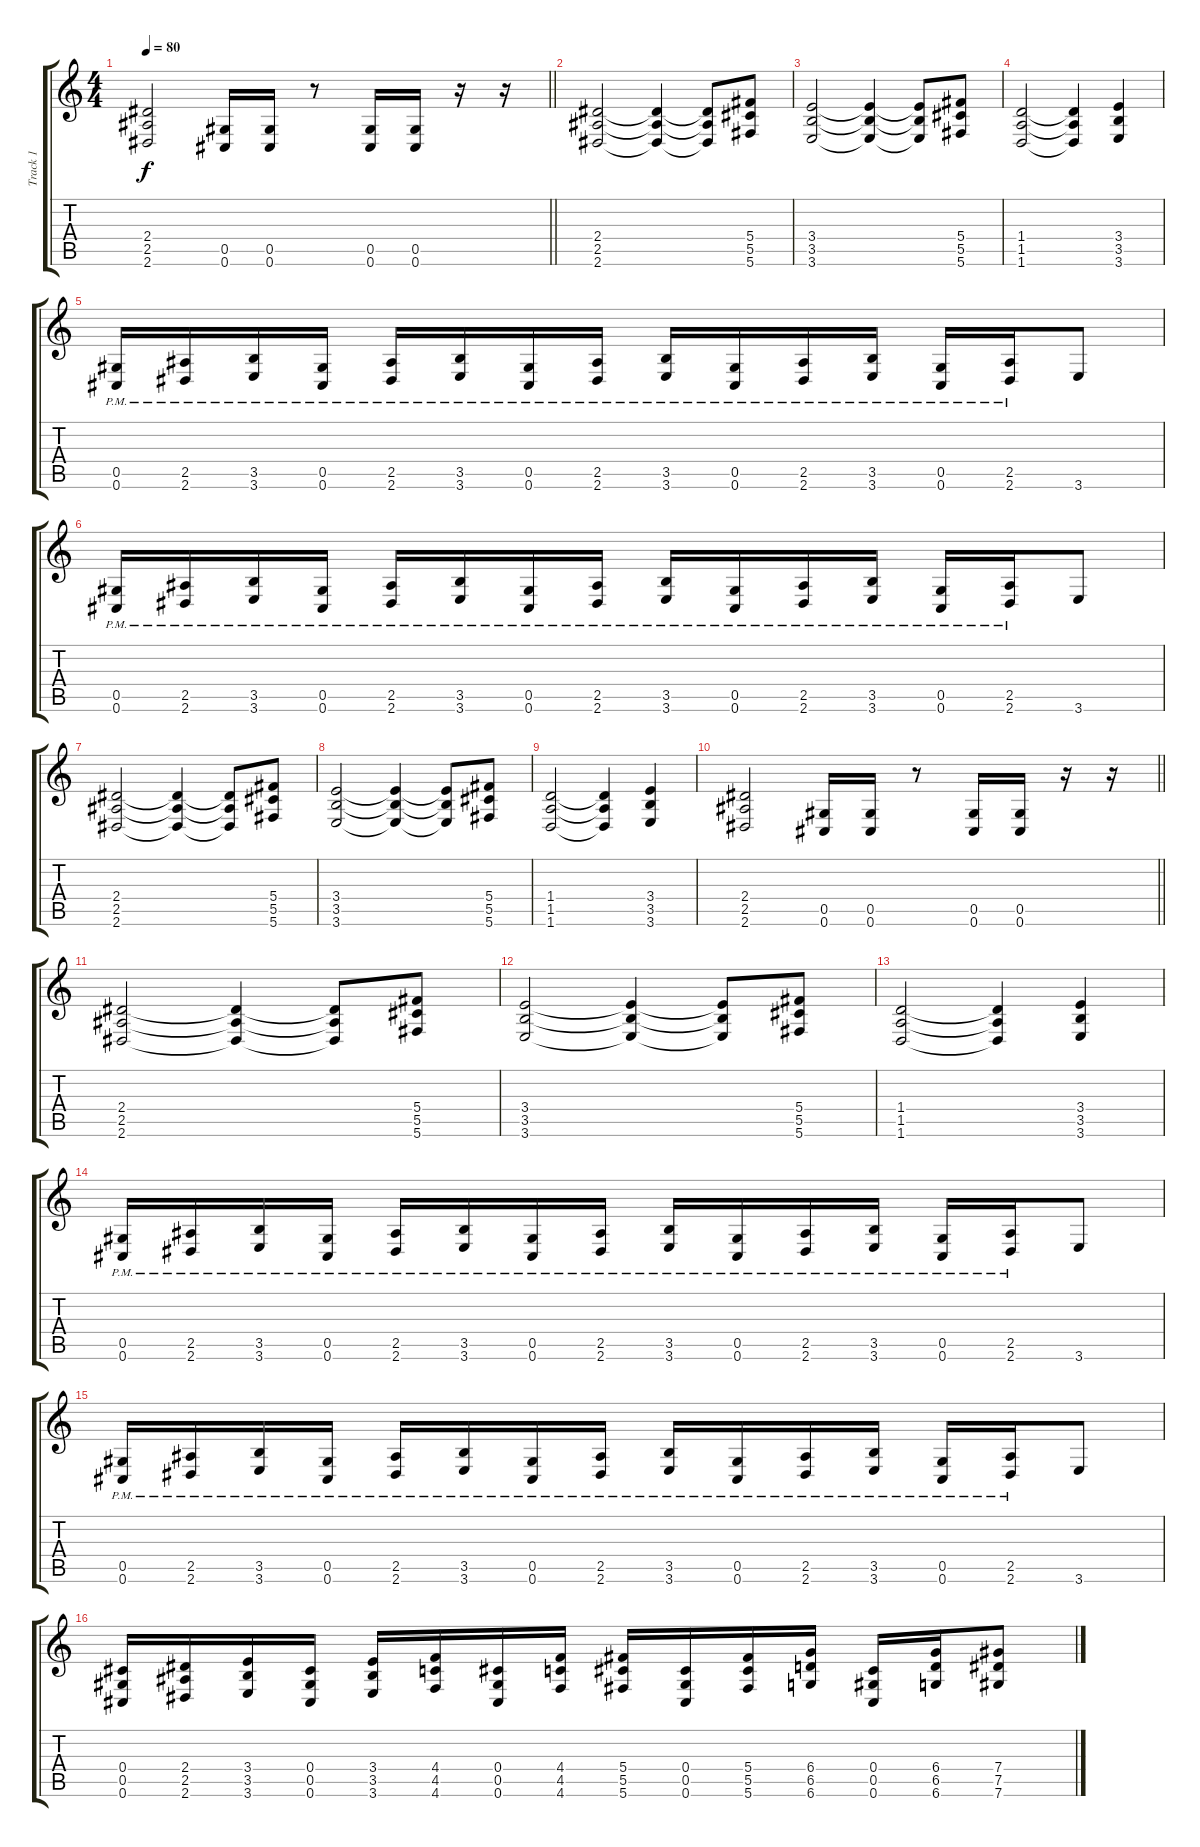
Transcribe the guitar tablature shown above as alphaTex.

\track ("Track 1" "Track 1") {instrument distortionguitar}
\staff {score tabs}
\tuning (Eb4 Bb3 Gb3 Db3 Ab2 Db2) {hide}
\ts (4 4)
\tempo 80
\clef g2
\barLineRight lightlight
\ks c
(2.4 2.5 2.6).2{dy f} (0.5 0.6).16 (0.5 0.6).16 r.8 (0.5 0.6).16 (0.5 0.6).16 r.16 r.16 |
(2.4 2.5 2.6).2 (2.4{t} 2.5{t} 2.6{t}).4 (2.4{t} 2.5{t} 2.6{t}).8 (5.4 5.5 5.6).8 |
(3.4 3.5 3.6).2 (3.4{t} 3.5{t} 3.6{t}).4 (3.4{t} 3.5{t} 3.6{t}).8 (5.4 5.5 5.6).8 |
(1.4 1.5 1.6).2 (1.4{t} 1.5{t} 1.6{t}).4 (3.4 3.5 3.6).4 |
(0.5{pm} 0.6{pm}).16 (2.5{pm} 2.6{pm}).16 (3.5{pm} 3.6{pm}).16 (0.5{pm} 0.6{pm}).16 (2.5{pm} 2.6{pm}).16 (3.5{pm} 3.6{pm}).16 (0.5{pm} 0.6{pm}).16 (2.5{pm} 2.6{pm}).16 (3.5{pm} 3.6{pm}).16 (0.5{pm} 0.6{pm}).16 (2.5{pm} 2.6{pm}).16 (3.5{pm} 3.6{pm}).16 (0.5{pm} 0.6{pm}).16 (2.5{pm} 2.6{pm}).16 3.6.8 |
(0.5{pm} 0.6{pm}).16 (2.5{pm} 2.6{pm}).16 (3.5{pm} 3.6{pm}).16 (0.5{pm} 0.6{pm}).16 (2.5{pm} 2.6{pm}).16 (3.5{pm} 3.6{pm}).16 (0.5{pm} 0.6{pm}).16 (2.5{pm} 2.6{pm}).16 (3.5{pm} 3.6{pm}).16 (0.5{pm} 0.6{pm}).16 (2.5{pm} 2.6{pm}).16 (3.5{pm} 3.6{pm}).16 (0.5{pm} 0.6{pm}).16 (2.5{pm} 2.6{pm}).16 3.6.8 |
(2.4 2.5 2.6).2 (2.4{t} 2.5{t} 2.6{t}).4 (2.4{t} 2.5{t} 2.6{t}).8 (5.4 5.5 5.6).8 |
(3.4 3.5 3.6).2 (3.4{t} 3.5{t} 3.6{t}).4 (3.4{t} 3.5{t} 3.6{t}).8 (5.4 5.5 5.6).8 |
(1.4 1.5 1.6).2 (1.4{t} 1.5{t} 1.6{t}).4 (3.4 3.5 3.6).4 |
\barLineRight lightlight
(2.4 2.5 2.6).2 (0.5 0.6).16 (0.5 0.6).16 r.8 (0.5 0.6).16 (0.5 0.6).16 r.16 r.16 |
(2.4 2.5 2.6).2 (2.4{t} 2.5{t} 2.6{t}).4 (2.4{t} 2.5{t} 2.6{t}).8 (5.4 5.5 5.6).8 |
(3.4 3.5 3.6).2 (3.4{t} 3.5{t} 3.6{t}).4 (3.4{t} 3.5{t} 3.6{t}).8 (5.4 5.5 5.6).8 |
(1.4 1.5 1.6).2 (1.4{t} 1.5{t} 1.6{t}).4 (3.4 3.5 3.6).4 |
(0.5{pm} 0.6{pm}).16 (2.5{pm} 2.6{pm}).16 (3.5{pm} 3.6{pm}).16 (0.5{pm} 0.6{pm}).16 (2.5{pm} 2.6{pm}).16 (3.5{pm} 3.6{pm}).16 (0.5{pm} 0.6{pm}).16 (2.5{pm} 2.6{pm}).16 (3.5{pm} 3.6{pm}).16 (0.5{pm} 0.6{pm}).16 (2.5{pm} 2.6{pm}).16 (3.5{pm} 3.6{pm}).16 (0.5{pm} 0.6{pm}).16 (2.5{pm} 2.6{pm}).16 3.6.8 |
(0.5{pm} 0.6{pm}).16 (2.5{pm} 2.6{pm}).16 (3.5{pm} 3.6{pm}).16 (0.5{pm} 0.6{pm}).16 (2.5{pm} 2.6{pm}).16 (3.5{pm} 3.6{pm}).16 (0.5{pm} 0.6{pm}).16 (2.5{pm} 2.6{pm}).16 (3.5{pm} 3.6{pm}).16 (0.5{pm} 0.6{pm}).16 (2.5{pm} 2.6{pm}).16 (3.5{pm} 3.6{pm}).16 (0.5{pm} 0.6{pm}).16 (2.5{pm} 2.6{pm}).16 3.6.8 |
(0.4 0.5 0.6).16 (2.4 2.5 2.6).16 (3.4 3.5 3.6).16 (0.4 0.5 0.6).16 (3.4 3.5 3.6).16 (4.4 4.5 4.6).16 (0.4 0.5 0.6).16 (4.4 4.5 4.6).16 (5.4 5.5 5.6).16 (0.4 0.5 0.6).16 (5.4 5.5 5.6).16 (6.4 6.5 6.6).16 (0.4 0.5 0.6).16 (6.4 6.5 6.6).16 (7.4 7.5 7.6).8
